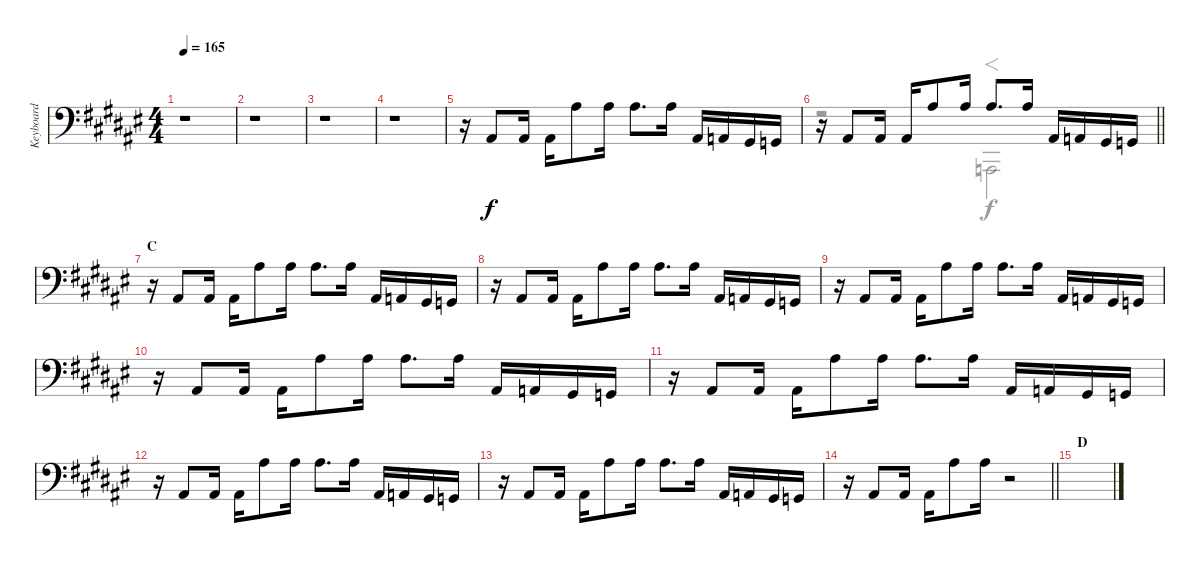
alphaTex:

\track ("Keyboard" "Keyboard") {instrument lead2sawtooth}
\staff {score}
\tuning (B3 Gb3 D3 A2 E2 A1) {hide}
\voice
\ts (4 4)
\tempo 165
\clef f4
\ks f#
r.1{dy f} |
r.1 |
r.1 |
r.1 |
r.16 1.4.8 1.4.16 1.4.16 4.2.8 4.2.16 4.2.8{d} 4.2.16 1.4.16 0.4.16 4.5.16 3.5.16 |
\barLineRight lightlight
r.16 1.4.8 1.4.16 1.4.16 4.2.8 4.2.16 4.2.8{d} 4.2.16 1.4.16 0.4.16 4.5.16 3.5.16 |
\section ("" "C")
r.16 1.4.8 1.4.16 1.4.16 4.2.8 4.2.16 4.2.8{d} 4.2.16 1.4.16 0.4.16 4.5.16 3.5.16 |
r.16 1.4.8 1.4.16 1.4.16 4.2.8 4.2.16 4.2.8{d} 4.2.16 1.4.16 0.4.16 4.5.16 3.5.16 |
r.16 1.4.8 1.4.16 1.4.16 4.2.8 4.2.16 4.2.8{d} 4.2.16 1.4.16 0.4.16 4.5.16 3.5.16 |
r.16 1.4.8 1.4.16 1.4.16 4.2.8 4.2.16 4.2.8{d} 4.2.16 1.4.16 0.4.16 4.5.16 3.5.16 |
r.16 1.4.8 1.4.16 1.4.16 4.2.8 4.2.16 4.2.8{d} 4.2.16 1.4.16 0.4.16 4.5.16 3.5.16 |
r.16 1.4.8 1.4.16 1.4.16 4.2.8 4.2.16 4.2.8{d} 4.2.16 1.4.16 0.4.16 4.5.16 3.5.16 |
r.16 1.4.8 1.4.16 1.4.16 4.2.8 4.2.16 4.2.8{d} 4.2.16 1.4.16 0.4.16 4.5.16 3.5.16 |
\barLineRight lightlight
r.16 1.4.8 1.4.16 1.4.16 4.2.8 4.2.16 r.2 |
\section ("" "D")
|
\voice
\clef f4
\ottava regular
\simile none
\ks f#
|
|
|
|
|
\barLineRight lightlight
r.2 0.6.2{f} |
|
|
|
|
|
|
|
\barLineRight lightlight
|
|
